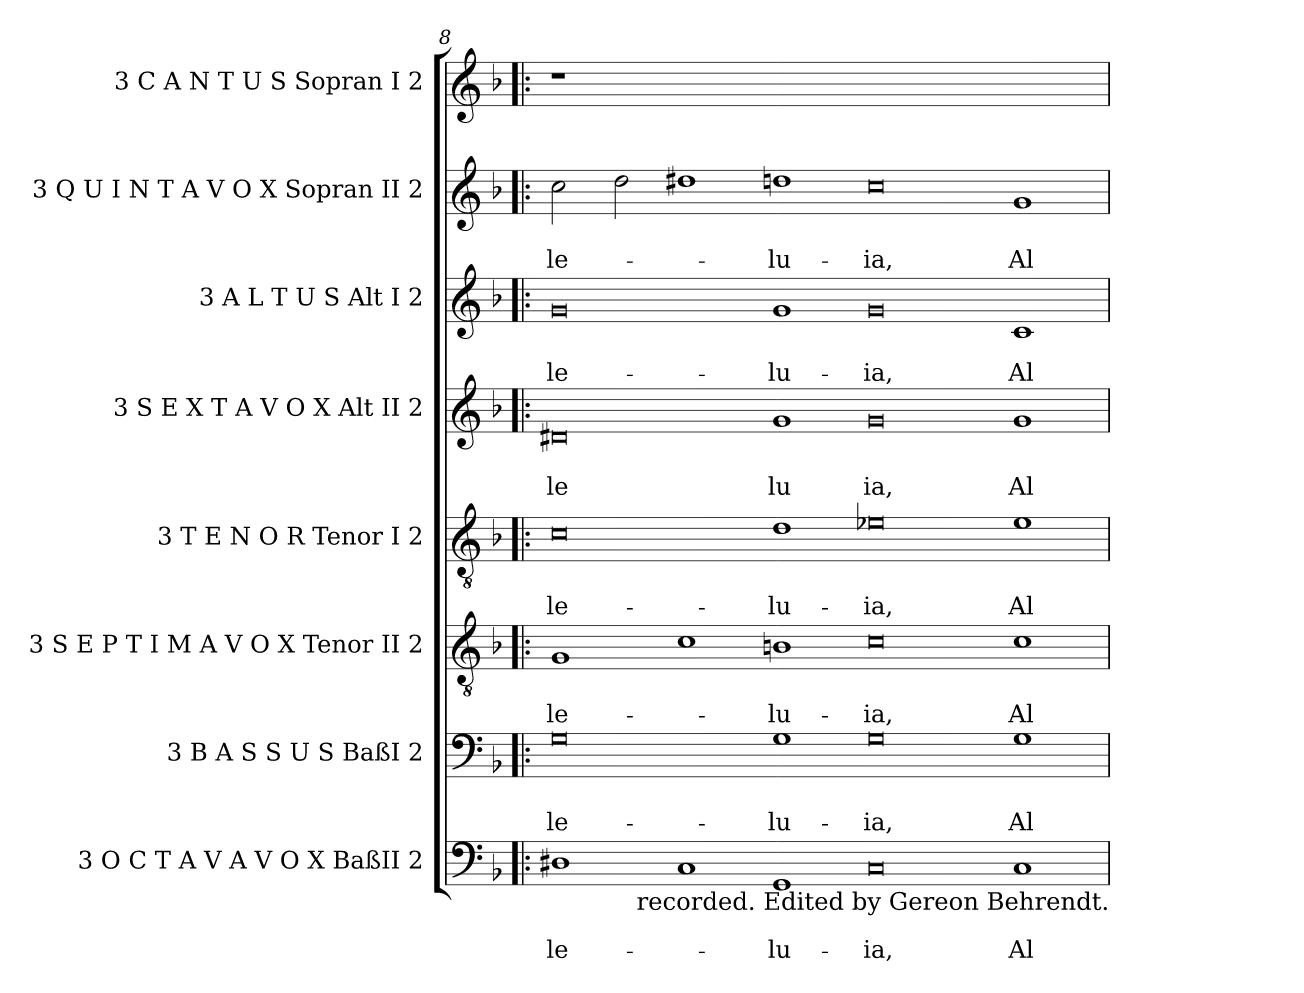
**kern	**text	**text	**kern	**text	**text	**kern	**text	**text	**kern	**text	**text	**kern	**text	**text	**kern	**text	**text	**kern	**text	**text	**kern
*part8	*part8	*part8	*part7	*part7	*part7	*part6	*part6	*part6	*part5	*part5	*part5	*part4	*part4	*part4	*part3	*part3	*part3	*part2	*part2	*part2	*part1
*staff8	*staff8	*staff8	*staff7	*staff7	*staff7	*staff6	*staff6	*staff6	*staff5	*staff5	*staff5	*staff4	*staff4	*staff4	*staff3	*staff3	*staff3	*staff2	*staff2	*staff2	*staff1
*I"3  O C T A V A V O X  BaßII  2	*	*	*I"3  B A S S U S  BaßI  2	*	*	*I"3  S E P T I M A V O X  Tenor II  2	*	*	*I"3  T E N O R  Tenor I  2	*	*	*I"3  S E X T A V O X  Alt II  2	*	*	*I"3  A L T U S  Alt I  2	*	*	*I"3  Q U I N T A V O X  Sopran II  2	*	*	*I"3  C A N T U S  Sopran I  2
*clefF4	*	*	*clefF4	*	*	*clefGv2	*	*	*clefGv2	*	*	*clefG2	*	*	*clefG2	*	*	*clefG2	*	*	*clefG2
*ITrd-3c-5	*	*	*ITrd-3c-5	*	*	*ITrd-3c-5	*	*	*	*	*	*ITrd-3c-5	*	*	*ITrd-3c-5	*	*	*ITrd-3c-5	*	*	*ITrd-3c-5
*k[b-e-]	*	*	*k[b-e-]	*	*	*k[b-e-]	*	*	*k[b-]	*	*	*k[b-e-]	*	*	*k[b-e-]	*	*	*k[b-e-]	*	*	*k[b-e-]
*B-:	*	*	*B-:	*	*	*B-:	*	*	*F:	*	*	*B-:	*	*	*B-:	*	*	*B-:	*	*	*B-:
=8!|:	=8!|:	=8!|:	=8!|:	=8!|:	=8!|:	=8!|:	=8!|:	=8!|:	=8!|:	=8!|:	=8!|:	=8!|:	=8!|:	=8!|:	=8!|:	=8!|:	=8!|:	=8!|:	=8!|:	=8!|:	=8!|:
!	!	!LO:LY:b:cj	!	!	!LO:LY:b:cj	!	!	!LO:LY:b:cj	!	!	!LO:LY:b:cj	!	!	!LO:LY:b:cj	!	!	!LO:LY:b:cj	!	!	!LO:LY:b:cj	!
1G#X	.	-le-	0c	.	-le-	1c	.	-le-	0c	.	-le-	0g#X	.	le	0cc	.	-le-	2ff\	.	-le-	1r
.	.	.	.	.	.	.	.	.	.	.	.	.	.	.	.	.	.	2gg\	.	.	.
1F	.	.	.	.	.	1f	.	.	.	.	.	.	.	.	.	.	.	1gg#X	.	.	00ryy
!	!	!LO:LY:b:cj	!	!	!LO:LY:b:cj	!	!	!LO:LY:b:cj	!	!	!LO:LY:b:cj	!	!	!LO:LY:b:cj	!	!	!LO:LY:b:cj	!	!	!LO:LY:b:cj	!
1C	.	-lu-	1c	.	-lu-	1en	.	-lu-	1d	.	-lu-	1cc	.	lu	1cc	.	-lu-	1gg	.	-lu-	.
!	!	!LO:LY:b:cj	!	!	!LO:LY:b:cj	!	!	!LO:LY:b:cj	!	!	!LO:LY:b:cj	!	!	!LO:LY:b:cj	!	!	!LO:LY:b:cj	!	!	!LO:LY:b:cj	!
0F	.	-ia,	0c	.	-ia,	0f	.	-ia,	0e-X	.	-ia,	0cc	.	ia,	0cc	.	-ia,	0ff	.	-ia,	.
!	!	!LO:LY:b:cj	!	!	!LO:LY:b:cj	!	!	!LO:LY:b:cj	!	!	!LO:LY:b:cj	!	!	!LO:LY:b:cj	!	!	!LO:LY:b:cj	!	!	!LO:LY:b:cj	!
1F	.	Al-	1c	.	Al-	1f	.	Al-	1e-	.	Al-	1cc	.	Al	1f	.	Al-	1cc	.	Al-	1ryy
!LO:TX:b:t=recorded. Edited by Gereon Behrendt.	!	!	!	!	!	!	!	!	!	!	!	!	!	!	!	!	!	!	!	!	!
=	=	=	=	=	=	=	=	=	=	=	=	=	=	=	=	=	=	=	=	=	=
*-	*-	*-	*-	*-	*-	*-	*-	*-	*-	*-	*-	*-	*-	*-	*-	*-	*-	*-	*-	*-	*-
